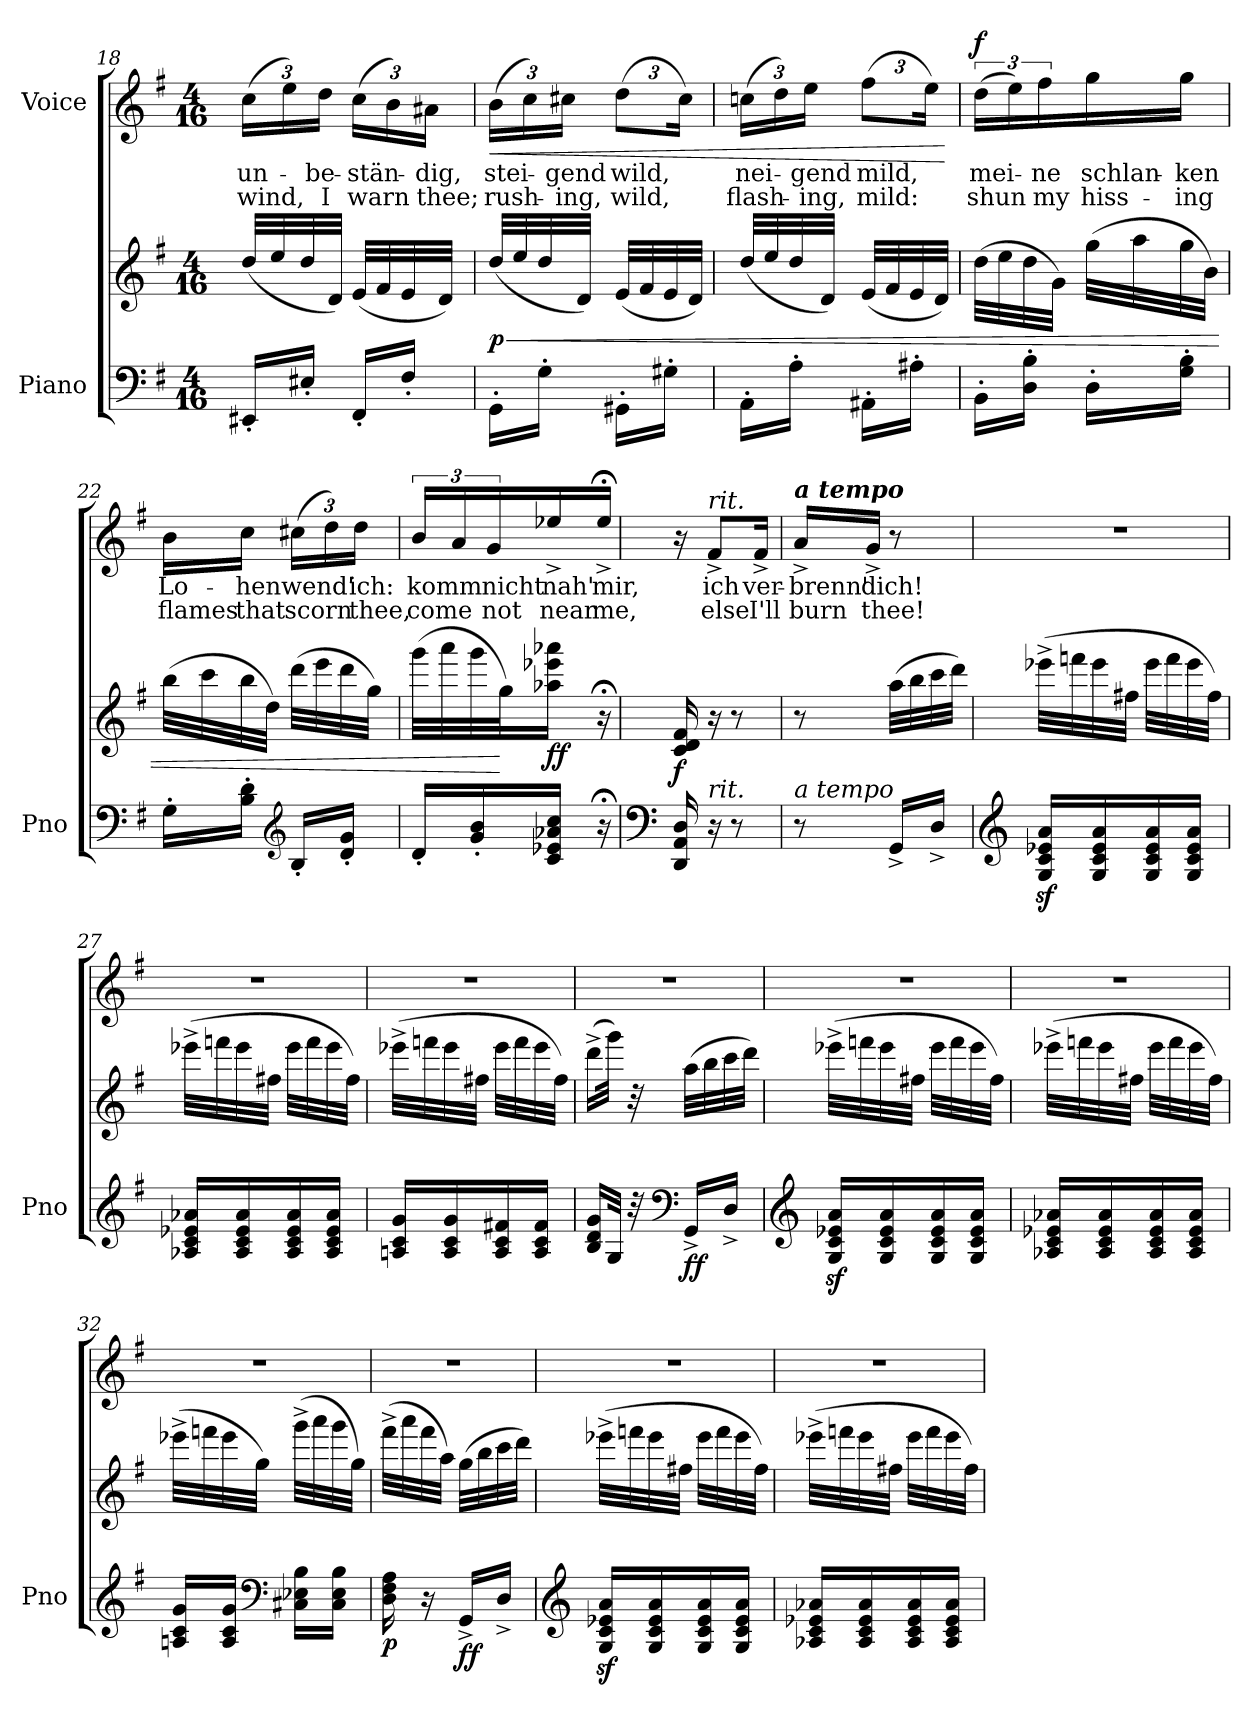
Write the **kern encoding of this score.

**kern	**kern	**dynam	**kern	**text	**text	**dynam
*part2	*part2	*part2	*part1	*part1	*part1	*part1
*staff3	*staff2	*staff2/3	*staff1	*staff1	*staff1	*staff1
*I"Piano	*	*	*I"Voice	*	*	*
*I'Pno	*	*	*	*	*	*
*clefF4	*clefG2	*	*clefG2	*	*	*
*k[f#]	*k[f#]	*	*k[f#]	*	*	*
*M4/16	*M4/16	*	*M4/16	*	*	*
*	*	*	*Xbrackettup	*	*	*
=18	=18	=18	=18	=18	=18	=18
!	!	!	!	!LO:LY:b	!LO:LY:b	!
16EE#X'/LL	(<32dd/LLL	.	(>24cc\LL	un-	wind,	.
.	32ee/	.	.	.	.	.
.	.	.	24ee\)	.	.	.
16E#X'/JJ	32dd/	.	.	.	.	.
!	!	!	!	!LO:LY:b	!LO:LY:b	!
.	.	.	24dd\JJ	-be-	I	.
.	32d/JJJ)	.	.	.	.	.
!	!	!	!	!LO:LY:b	!LO:LY:b	!
16FF#'/LL	(<32e/LLL	.	(>24cc\LL	-stän-	warn	.
.	32f#/	.	.	.	.	.
.	.	.	24b\)	.	.	.
16F#'/JJ	32e/	.	.	.	.	.
!	!	!	!	!LO:LY:b	!LO:LY:b	!
.	.	.	24a#X\JJ	-dig,	thee;	.
.	32d/JJJ)	.	.	.	.	.
=19	=19	=19	=19	=19	=19	=19
!	!	!LO:HP:b	!	!LO:LY:b	!LO:LY:b	!LO:HP:b
!	!	!LO:DY:n=1:b	!	!	!	!
16GG'\LL	(<32dd/LLL	< p	(>24b\LL	stei-	rush-	<
.	32ee/	.	.	.	.	.
.	.	.	24cc\)	.	.	.
16G'\JJ	32dd/	.	.	.	.	.
!	!	!	!	!LO:LY:b	!LO:LY:b	!
.	.	.	24cc#X\JJ	-gend	-ing,	.
.	32d/JJJ)	.	.	.	.	.
!	!	!	!	!LO:LY:b	!LO:LY:b	!
16GG#X'\LL	(<32e/LLL	.	(>12dd\L	wild,	wild,	.
.	32f#/	.	.	.	.	.
16G#X'\JJ	32e/	.	.	.	.	.
.	.	.	24cc#\Jk)	.	.	.
.	32d/JJJ)	.	.	.	.	.
!!LO:PB:g=z
=20	=20	=20	=20	=20	=20	=20
*	*	*	*brackettup	*	*	*
!	!	!	!	!LO:LY:b	!LO:LY:b	!
16AA'\LL	(<32dd/LLL	.	(>24ccn\LL	nei-	flash-	.
.	32ee/	.	.	.	.	.
.	.	.	24dd\)	.	.	.
16A'\JJ	32dd/	.	.	.	.	.
!	!	!	!	!LO:LY:b	!LO:LY:b	!
.	.	.	24ee\JJ	-gend	-ing,	.
.	32d/JJJ)	.	.	.	.	.
*	*	*	*Xbrackettup	*	*	*
!	!	!	!	!LO:LY:b	!LO:LY:b	!
16AA#X'\LL	(<32e/LLL	.	(>12ff#\L	mild,	mild:	.
.	32f#/	.	.	.	.	.
16A#X'\JJ	32e/	.	.	.	.	.
.	.	.	24ee\Jk)	.	.	.
.	32d/JJJ)	.	.	.	.	.
.	.	.	.	.	.	[
=21	=21	=21	=21	=21	=21	=21
*	*	*	*brackettup	*	*	*
!	!	!	!	!LO:LY:b	!LO:LY:b	!LO:DY:a
16BB'\LL	(>32dd\LLL	.	(>24dd\LL	mei-	shun	f
.	32ee\	.	.	.	.	.
.	.	.	24ee\)	.	.	.
16D\' 16B\'JJ	32dd\	.	.	.	.	.
!	!	!	!	!LO:LY:b	!LO:LY:b	!
.	.	.	24ff#\	-ne	my	.
.	32g\JJJ)	.	.	.	.	.
!	!	!	!	!LO:LY:b	!LO:LY:b	!
16D'\LL	(>32gg\LLL	.	16gg\	schlan-	hiss-	.
.	32aa\	.	.	.	.	.
!	!	!	!	!LO:LY:b	!LO:LY:b	!
16G\' 16B\'JJ	32gg\	.	16gg\JJ	-ken	-ing	.
.	32b\JJJ)	.	.	.	.	.
=22	=22	=22	=22	=22	=22	=22
!	!	!	!	!LO:LY:b	!LO:LY:b	!
16G'\LL	(>32bb\LLL	.	16b\LL	Lo-	flames	.
.	32ccc\	.	.	.	.	.
!	!	!	!	!LO:LY:b	!LO:LY:b	!
16B\' 16d\'JJ	32bb\	.	16cc\JJ	-hen	that	.
.	32dd\JJJ)	.	.	.	.	.
*clefG2	*	*	*	*	*	*
!	!	!	!	!LO:LY:b	!LO:LY:b	!
16B'/LL	(>32ddd\LLL	.	(>24cc#X\LL	wend'	scorn	.
.	32eee\	.	.	.	.	.
.	.	.	24dd\)	.	.	.
16d/' 16g/'JJ	32ddd\	.	.	.	.	.
!	!	!	!	!LO:LY:b	!LO:LY:b	!
.	.	.	24dd\JJ	ich:	thee,	.
.	32gg\JJJ)	.	.	.	.	.
=23	=23	=23	=23	=23	=23	=23
!	!	!	!	!LO:LY:b	!LO:LY:b	!
16d'/LL	(>32ggg\LLL	.	24b/LL	komm	come	.
.	32aaa\	.	.	.	.	.
.	.	.	24a/	.	.	.
16g/' 16b/'	32ggg\	.	.	.	.	.
!	!	!	!	!LO:LY:b	!LO:LY:b	!
.	.	.	24g/	nicht	not	.
.	32gg\J)	[	.	.	.	.
!	!	!LO:DY:b	!	!LO:LY:b	!LO:LY:b	!
16c/ 16e-X/ 16a-X/ 16cc/JJ	16aa-X\ 16eee-X\ 16aaa-X\JJ	ff	16ee-X^/	nah'	near	.
!	!	!	!	!LO:LY:b	!LO:LY:b	!
16r;	16r;<	.	16ee-;<^/JJ	mir,	me,	.
=24	=24	=24	=24	=24	=24	=24
*clefF4	*	*	*	*	*	*
*	*	*	*MM65	*	*	*
!	!	!LO:DY:b	!	!	!	!
16DD/ 16AA/ 16D/	16c/ 16d/ 16f#/	f	16r	.	.	.
*	*	*	*MM60	*	*	*
!	!	!	!LO:TX:a:i:t=rit.	!	!	!
!LO:TX:a:i:t=rit.	!	!	!	!	!	!
!	!	!	!	!LO:LY:b	!LO:LY:b	!
16r	16r	.	8f#^/L	ich	else	.
8r	8r	.	.	.	.	.
*	*	*	*MM50	*	*	*
!	!	!	!	!LO:LY:b	!LO:LY:b	!
.	.	.	16f#^/Jk	ver-	I'll	.
!!LO:LB:g=z
=25	=25	=25	=25	=25	=25	=25
!	!	!	!LO:TX:a:Bi:t=a tempo	!	!	!
!LO:TX:a:i:t=a tempo	!	!	!	!	!	!
!	!	!	!	!LO:LY:b	!LO:LY:b	!
8r	8r	.	16a^/LL	-brenn'	burn	.
!	!	!	!	!LO:LY:b	!LO:LY:b	!
.	.	.	16g^/JJ	dich!	thee!	.
!	!	!LO:DY:a	!	!	!	!
!	!	!LO:DY:n=1:a	!	!	!	!
16GG^/LL	(>32aa\LLL	other-dynamics ff	8r	.	.	.
.	32bb\	.	.	.	.	.
16D^/JJ	32ccc\	.	.	.	.	.
.	32ddd\JJJ)	.	.	.	.	.
=26	=26	=26	=26	=26	=26	=26
*clefG2	*	*	*	*	*	*
16G/z< 16c/z< 16e-X/z< 16a/z<LL	(>32eee-X^\LLL	.	4r	.	.	.
.	32fffn\	.	.	.	.	.
16G/ 16c/ 16e-/ 16a/	32eee-\	.	.	.	.	.
.	32ff#X\JJJ	.	.	.	.	.
16G/ 16c/ 16e-/ 16a/	32eee-\LLL	.	.	.	.	.
.	32fff\	.	.	.	.	.
16G/ 16c/ 16e-/ 16a/JJ	32eee-\	.	.	.	.	.
.	32ff#\JJJ)	.	.	.	.	.
=27	=27	=27	=27	=27	=27	=27
16A-X/ 16c/ 16e-X/ 16a-X/LL	(>32eee-X^\LLL	.	4r	.	.	.
.	32fffn\	.	.	.	.	.
16A-/ 16c/ 16e-/ 16a-/	32eee-\	.	.	.	.	.
.	32ff#X\JJJ	.	.	.	.	.
16A-/ 16c/ 16e-/ 16a-/	32eee-\LLL	.	.	.	.	.
.	32fff\	.	.	.	.	.
16A-/ 16c/ 16e-/ 16a-/JJ	32eee-\	.	.	.	.	.
.	32ff#\JJJ)	.	.	.	.	.
=28	=28	=28	=28	=28	=28	=28
16An/ 16c/ 16g/LL	(>32eee-X^\LLL	.	4r	.	.	.
.	32fffn\	.	.	.	.	.
16A/ 16c/ 16g/	32eee-\	.	.	.	.	.
.	32ff#X\JJJ	.	.	.	.	.
16A/ 16c/ 16f#X/	32eee-\LLL	.	.	.	.	.
.	32fff\	.	.	.	.	.
16A/ 16c/ 16f#/JJ	32eee-\	.	.	.	.	.
.	32ff#\JJJ)	.	.	.	.	.
=29	=29	=29	=29	=29	=29	=29
16B/ 16d/ 16g/LL	(>16ddd^\LL	.	4r	.	.	.
32G/JJk	32ggg\JJk)	.	.	.	.	.
32r	32r	.	.	.	.	.
*clefF4	*	*	*	*	*	*
!	!	!LO:DY:b=2	!	!	!	!
16GG^/LL	(>32aa\LLL	ff	.	.	.	.
.	32bb\	.	.	.	.	.
16D^/JJ	32ccc\	.	.	.	.	.
.	32ddd\JJJ)	.	.	.	.	.
!!LO:LB:g=z
=30	=30	=30	=30	=30	=30	=30
*clefG2	*	*	*	*	*	*
16G/z< 16c/z< 16e-X/z< 16a/z<LL	(>32eee-X^\LLL	.	4r	.	.	.
.	32fffn\	.	.	.	.	.
16G/ 16c/ 16e-/ 16a/	32eee-\	.	.	.	.	.
.	32ff#X\JJJ	.	.	.	.	.
16G/ 16c/ 16e-/ 16a/	32eee-\LLL	.	.	.	.	.
.	32fff\	.	.	.	.	.
16G/ 16c/ 16e-/ 16a/JJ	32eee-\	.	.	.	.	.
.	32ff#\JJJ)	.	.	.	.	.
=31	=31	=31	=31	=31	=31	=31
16A-X/ 16c/ 16e-X/ 16a-X/LL	(>32eee-X^\LLL	.	4r	.	.	.
.	32fffn\	.	.	.	.	.
16A-/ 16c/ 16e-/ 16a-/	32eee-\	.	.	.	.	.
.	32ff#X\JJJ	.	.	.	.	.
16A-/ 16c/ 16e-/ 16a-/	32eee-\LLL	.	.	.	.	.
.	32fff\	.	.	.	.	.
16A-/ 16c/ 16e-/ 16a-/JJ	32eee-\	.	.	.	.	.
.	32ff#\JJJ)	.	.	.	.	.
=32	=32	=32	=32	=32	=32	=32
16An/ 16c/ 16g/LL	(>32eee-X^\LLL	.	4r	.	.	.
.	32fffn\	.	.	.	.	.
16A/ 16c/ 16g/JJ	32eee-\	.	.	.	.	.
.	32gg\JJJ)	.	.	.	.	.
*clefF4	*	*	*	*	*	*
16C#X\ 16E-X\ 16B\LL	(>32ggg^\LLL	.	.	.	.	.
.	32aaa\	.	.	.	.	.
16C#\ 16E-\ 16B\JJ	32ggg\	.	.	.	.	.
.	32gg\JJJ)	.	.	.	.	.
=33	=33	=33	=33	=33	=33	=33
!	!	!LO:DY:b=2	!	!	!	!
16D\ 16F#\ 16A\	(>32fff#^\LLL	p	4r	.	.	.
.	32aaa\	.	.	.	.	.
16r	32fff#\	.	.	.	.	.
.	32aa\JJJ)	.	.	.	.	.
!	!	!LO:DY:b=2	!	!	!	!
16GG^/LL	(>32gg\LLL	ff	.	.	.	.
.	32bb\	.	.	.	.	.
16D^/JJ	32ccc\	.	.	.	.	.
.	32ddd\JJJ)	.	.	.	.	.
!!LO:LB:g=z
=34	=34	=34	=34	=34	=34	=34
*clefG2	*	*	*	*	*	*
16G/z< 16c/z< 16e-X/z< 16a/z<LL	(>32eee-X^\LLL	.	4r	.	.	.
.	32fffn\	.	.	.	.	.
16G/ 16c/ 16e-/ 16a/	32eee-\	.	.	.	.	.
.	32ff#X\JJJ	.	.	.	.	.
16G/ 16c/ 16e-/ 16a/	32eee-\LLL	.	.	.	.	.
.	32fff\	.	.	.	.	.
16G/ 16c/ 16e-/ 16a/JJ	32eee-\	.	.	.	.	.
.	32ff#\JJJ)	.	.	.	.	.
=35	=35	=35	=35	=35	=35	=35
16A-X/ 16c/ 16e-X/ 16a-X/LL	(>32eee-X^\LLL	.	4r	.	.	.
.	32fffn\	.	.	.	.	.
16A-/ 16c/ 16e-/ 16a-/	32eee-\	.	.	.	.	.
.	32ff#X\JJJ	.	.	.	.	.
16A-/ 16c/ 16e-/ 16a-/	32eee-\LLL	.	.	.	.	.
.	32fff\	.	.	.	.	.
16A-/ 16c/ 16e-/ 16a-/JJ	32eee-\	.	.	.	.	.
.	32ff#\JJJ)	.	.	.	.	.
=	=	=	=	=	=	=
*-	*-	*-	*-	*-	*-	*-
